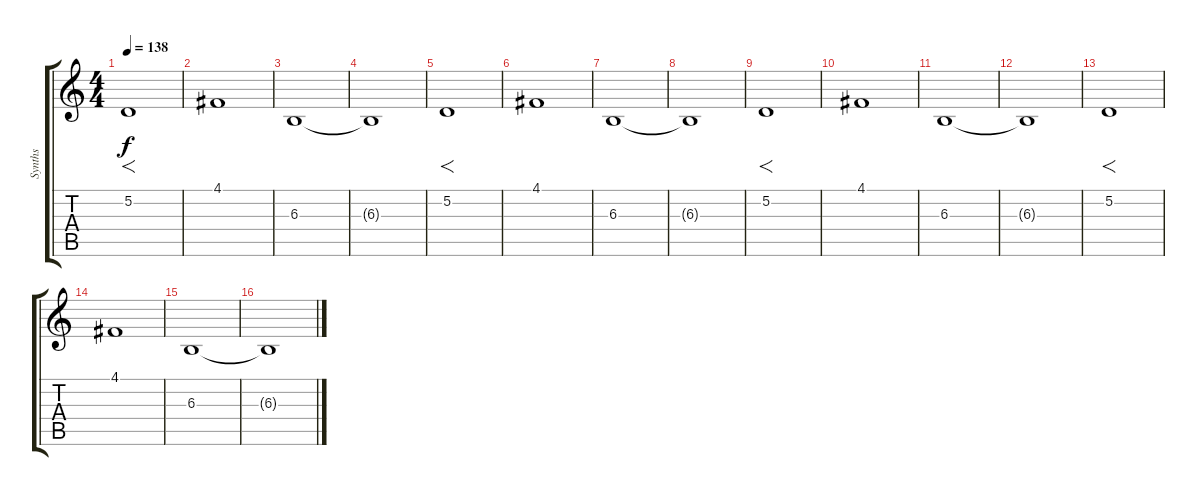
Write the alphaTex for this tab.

\track ("Synths" "Synths") {instrument stringensemble1}
\staff {score tabs}
\tuning (D4 A3 F3 C3 G2 D2) {hide}
\ts (4 4)
\tempo 138
\clef g2
\ks c
5.2.1{f dy f} |
4.1.1 |
6.3.1 |
6.3{t}.1 |
5.2.1{f} |
4.1.1 |
6.3.1 |
6.3{t}.1 |
5.2.1{f} |
4.1.1 |
6.3.1 |
6.3{t}.1 |
5.2.1{f} |
4.1.1 |
6.3.1 |
6.3{t}.1
